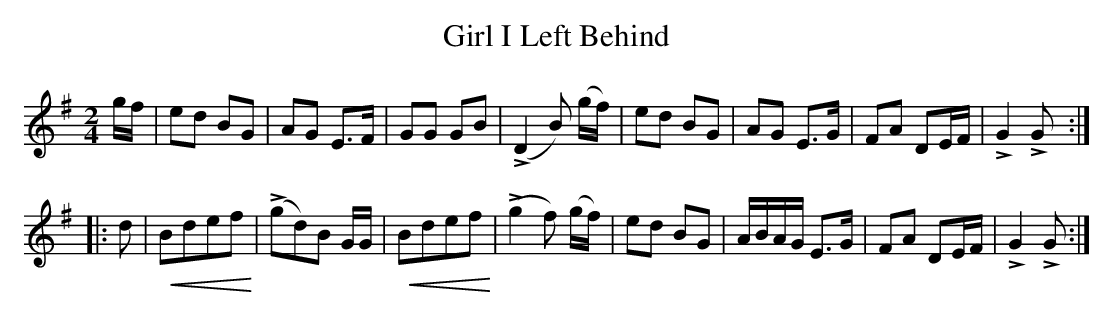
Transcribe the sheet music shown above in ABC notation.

X:1
T:Girl I Left Behind
M:2/4
L:1/8
K:G
g/f/|ed BG|AG E>F|GG GB|(LD2B) (g/f/)|ed BG|AG E>G|FA DE/F/|LG2 LG::
d|!crescendo(!Bdef!crescendo)!|(Lgd)B G/G/|!crescendo(!Bdef!crescendo)!|(Lg2f) (g/f/)|ed BG|A/B/A/G/ E>G|FA DE/F/|LG2 LG:|
